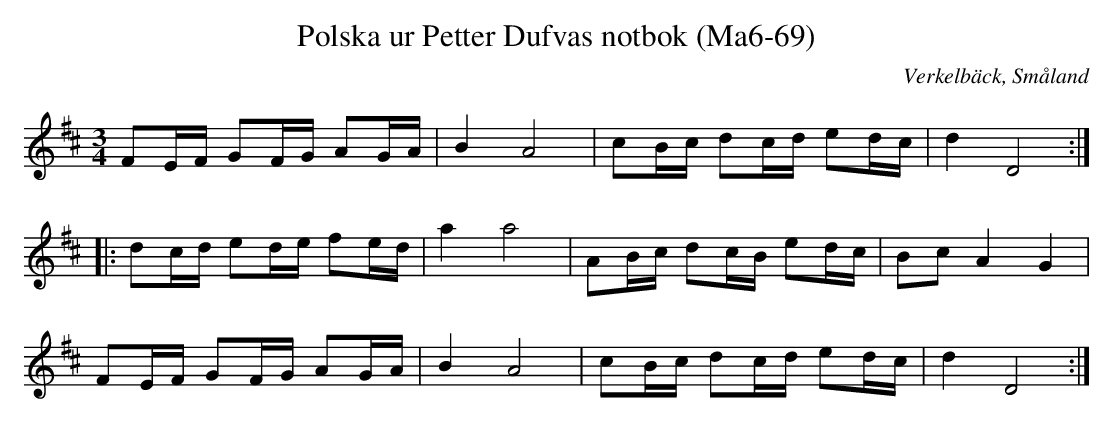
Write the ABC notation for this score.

X:1
T:Polska ur Petter Dufvas notbok (Ma6-69)
O:Verkelbäck, Småland
M:3/4
L:1/8
K:D
FE/F/ GF/G/ AG/A/|B2 A4|cB/c/ dc/d/ ed/c/|d2 D4:|
|:dc/d/ ed/e/ fe/d/|a2 a4|AB/c/ dc/B/ ed/c/|Bc A2 G2|
FE/F/ GF/G/ AG/A/|B2 A4|cB/c/ dc/d/ ed/c/|d2 D4:|
